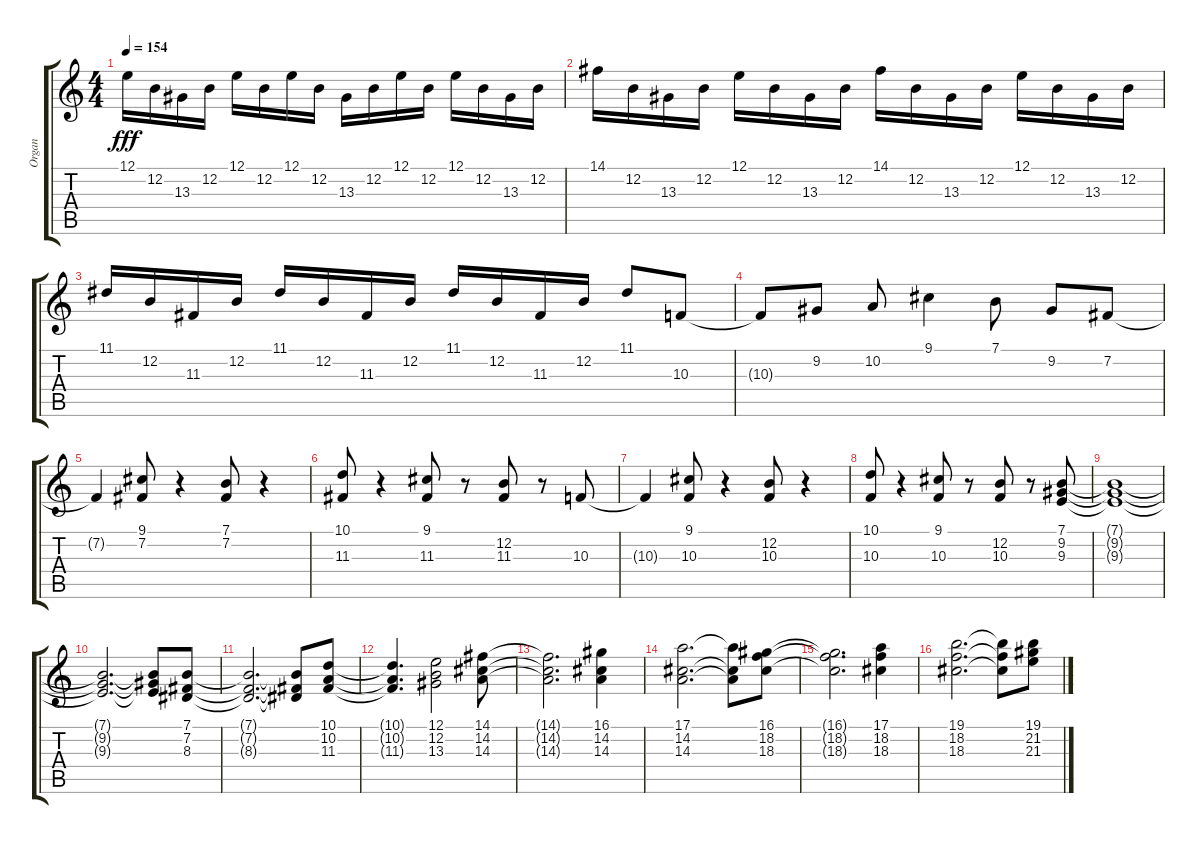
\track ("Organ" "Organ") {instrument churchorgan}
\staff {score tabs}
\tuning (E4 B3 G3 D3 A2 E2) {hide}
\ts (4 4)
\tempo 154
\clef g2
\ks c
12.1.16{dy fff} 12.2.16 13.3.16 12.2.16 12.1.16 12.2.16 12.1.16 12.2.16 13.3.16 12.2.16 12.1.16 12.2.16 12.1.16 12.2.16 13.3.16 12.2.16 |
14.1.16 12.2.16 13.3.16 12.2.16 12.1.16 12.2.16 13.3.16 12.2.16 14.1.16 12.2.16 13.3.16 12.2.16 12.1.16 12.2.16 13.3.16 12.2.16 |
11.1.16 12.2.16 11.3.16 12.2.16 11.1.16 12.2.16 11.3.16 12.2.16 11.1.16 12.2.16 11.3.16 12.2.16 11.1.8 10.3.8 |
10.3{t}.8 9.2.8 10.2.8 9.1.4 7.1.8 9.2.8 7.2.8 |
7.2{t}.4 (9.1 7.2).8 r.4 (7.1 7.2).8 r.4 |
(10.1 11.3).8 r.4 (9.1 11.3).8 r.8 (12.2 11.3).8 r.8 10.3.8 |
10.3{t}.4 (9.1 10.3).8 r.4 (12.2 10.3).8 r.4 |
(10.1 10.3).8 r.4 (9.1 10.3).8 r.8 (12.2 10.3).8 r.8 (7.1 9.2 9.3).8 |
(7.1{t} 9.2{t} 9.3{t}).1 |
(7.1{t} 9.2{t} 9.3{t}).2{d} (7.1{t} 9.2{t} 9.3{t}).8 (7.1 7.2 8.3).8 |
(7.1{t} 7.2{t} 8.3{t}).2{d} (7.1{t} 7.2{t} 8.3{t}).8 (10.1 10.2 11.3).8 |
(10.1{t} 10.2{t} 11.3{t}).4{d} (12.1 12.2 13.3).2 (14.1 14.2 14.3).8 |
(14.1{t} 14.2{t} 14.3{t}).2{d} (16.1 14.2 14.3).4 |
(17.1 14.2 14.3).2{d} (17.1{t} 14.2{t} 14.3{t}).8 (16.1 18.2 18.3).8 |
(16.1{t} 18.2{t} 18.3{t}).2{d} (17.1 18.2 18.3).4 |
(19.1 18.2 18.3).2{d} (19.1{t} 18.2{t} 18.3{t}).8 (19.1 21.2 21.3).8
